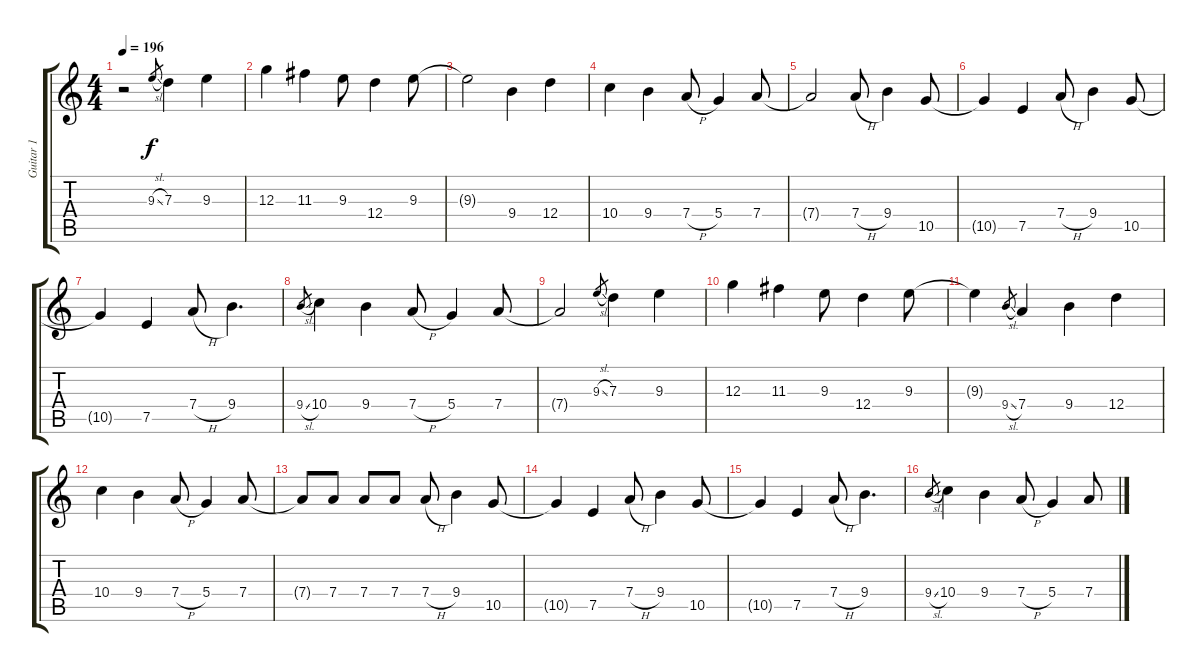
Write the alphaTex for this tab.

\track ("Guitar 1" "Guitar 1") {instrument distortionguitar}
\staff {score tabs}
\tuning (E4 B3 G3 D3 A2 E2) {hide}
\ts (4 4)
\tempo 196
\clef g2
\ks c
r.2{dy f} 9.3{sl}.8{gr} 7.3.4 9.3.4 |
12.3.4 11.3.4 9.3.8 12.4.4 9.3.8 |
9.3{t}.2 9.4.4 12.4.4 |
10.4.4 9.4.4 7.4{h}.8 5.4.4 7.4.8 |
7.4{t}.2 7.4{h}.8 9.4.4 10.5.8 |
10.5{t}.4 7.5.4 7.4{h}.8 9.4.4 10.5.8 |
10.5{t}.4 7.5.4 7.4{h}.8 9.4.4{d} |
9.4{sl}.8{gr} 10.4.4 9.4.4 7.4{h}.8 5.4.4 7.4.8 |
7.4{t}.2 9.3{sl}.8{gr} 7.3.4 9.3.4 |
12.3.4 11.3.4 9.3.8 12.4.4 9.3.8 |
9.3{t}.4 9.4{sl}.8{gr} 7.4.4 9.4.4 12.4.4 |
10.4.4 9.4.4 7.4{h}.8 5.4.4 7.4.8 |
7.4{t}.8 7.4.8 7.4.8 7.4.8 7.4{h}.8 9.4.4 10.5.8 |
10.5{t}.4 7.5.4 7.4{h}.8 9.4.4 10.5.8 |
10.5{t}.4 7.5.4 7.4{h}.8 9.4.4{d} |
9.4{sl}.8{gr} 10.4.4 9.4.4 7.4{h}.8 5.4.4 7.4.8
